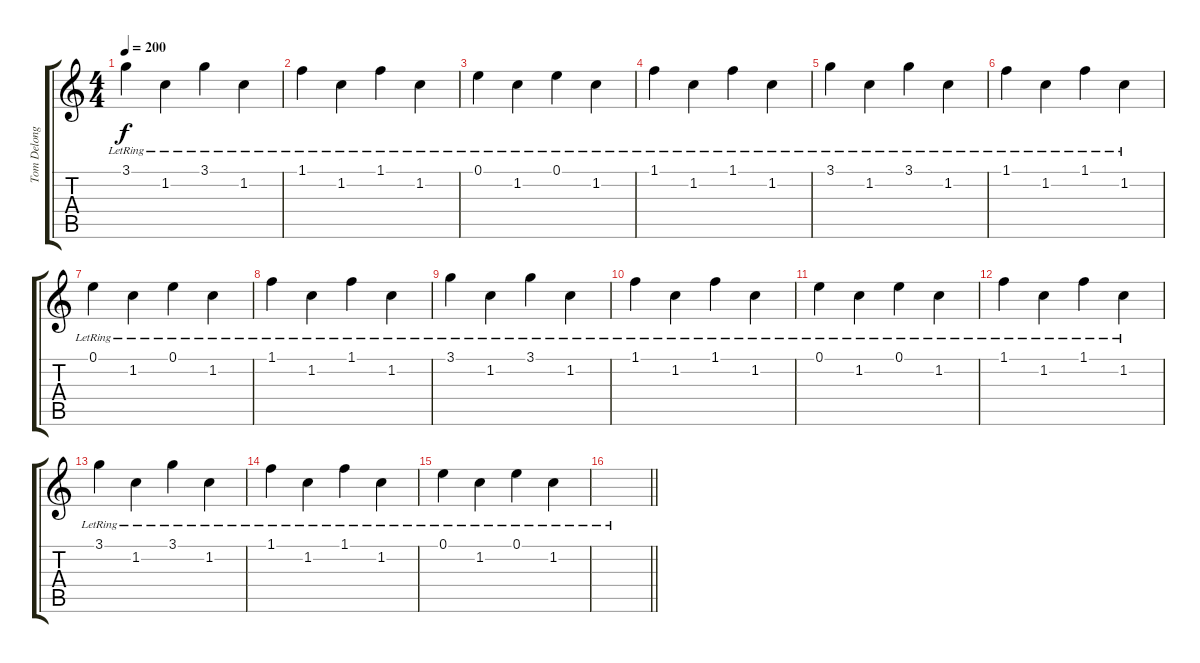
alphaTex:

\track ("Tom Delonge (CLEAN)" "Tom Delong") {instrument electricguitarclean}
\staff {score tabs}
\tuning (E4 B3 G3 D3 A2 E2) {hide}
\ts (4 4)
\tempo 200
\clef g2
\ks c
3.1{lr}.4{dy f} 1.2{lr}.4 3.1{lr}.4 1.2{lr}.4 |
1.1{lr}.4 1.2{lr}.4 1.1{lr}.4 1.2{lr}.4 |
0.1{lr}.4 1.2{lr}.4 0.1{lr}.4 1.2{lr}.4 |
1.1{lr}.4 1.2{lr}.4 1.1{lr}.4 1.2{lr}.4 |
3.1{lr}.4 1.2{lr}.4 3.1{lr}.4 1.2{lr}.4 |
1.1{lr}.4 1.2{lr}.4 1.1{lr}.4 1.2{lr}.4 |
0.1{lr}.4 1.2{lr}.4 0.1{lr}.4 1.2{lr}.4 |
1.1{lr}.4 1.2{lr}.4 1.1{lr}.4 1.2{lr}.4 |
3.1{lr}.4 1.2{lr}.4 3.1{lr}.4 1.2{lr}.4 |
1.1{lr}.4 1.2{lr}.4 1.1{lr}.4 1.2{lr}.4 |
0.1{lr}.4 1.2{lr}.4 0.1{lr}.4 1.2{lr}.4 |
1.1{lr}.4 1.2{lr}.4 1.1{lr}.4 1.2{lr}.4 |
3.1{lr}.4 1.2{lr}.4 3.1{lr}.4 1.2{lr}.4 |
1.1{lr}.4 1.2{lr}.4 1.1{lr}.4 1.2{lr}.4 |
0.1{lr}.4 1.2{lr}.4 0.1{lr}.4 1.2{lr}.4 |
\barLineRight lightlight
